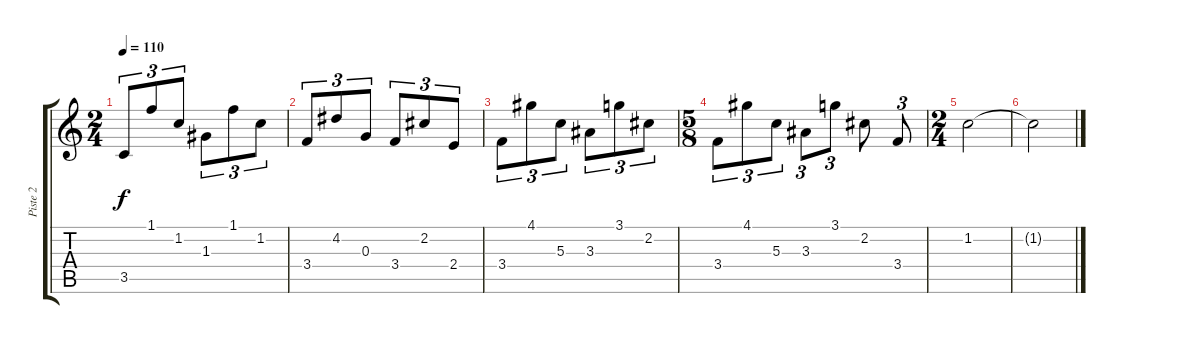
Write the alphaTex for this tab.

\track ("Piste 2" "Piste 2") {instrument acousticbass}
\staff {score tabs}
\tuning (E4 B3 G3 D3 A2 E2) {hide}
\ts (2 4)
\tempo 110
\clef g2
\ks c
3.5.8{tu (3 2) dy f} 1.1.8{tu (3 2)} 1.2.8{tu (3 2)} 1.3.8{tu (3 2)} 1.1.8{tu (3 2)} 1.2.8{tu (3 2)} |
3.4.8{tu (3 2)} 4.2.8{tu (3 2)} 0.3.8{tu (3 2)} 3.4.8{tu (3 2)} 2.2.8{tu (3 2)} 2.4.8{tu (3 2)} |
3.4.8{tu (3 2)} 4.1.8{tu (3 2)} 5.3.8{tu (3 2)} 3.3.8{tu (3 2)} 3.1.8{tu (3 2)} 2.2.8{tu (3 2)} |
\ts (5 8)
3.4.8{tu (3 2)} 4.1.8{tu (3 2)} 5.3.8{tu (3 2)} 3.3.8{tu (3 2)} 3.1.8{tu (3 2)} 2.2.8 3.4.8{tu (3 2)} |
\ts (2 4)
1.2.2 |
1.2{t}.2
